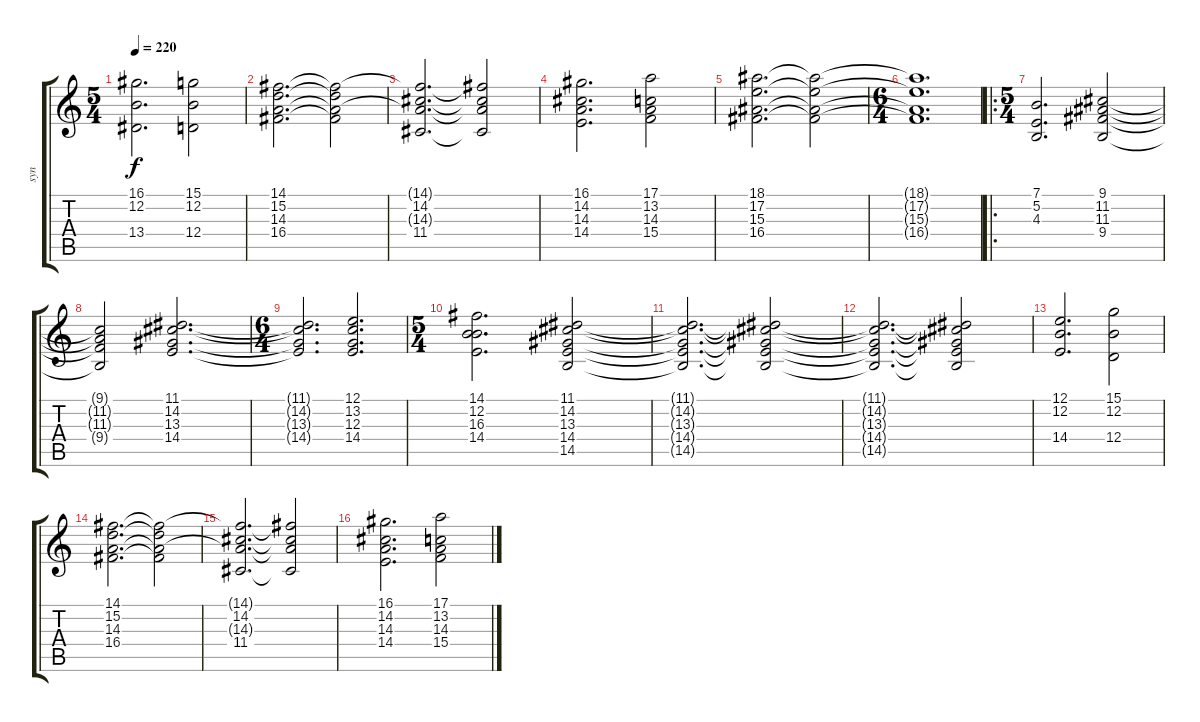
\track ("syn" "syn") {instrument pad7halo}
\staff {score tabs}
\tuning (E4 B3 G3 D3 A2 E2) {hide}
\ts (5 4)
\tempo 220
\clef g2
\ks c
(16.1 12.2 13.4).2{d dy f} (15.1 12.2 12.4).2 |
(14.1 15.2 14.3 16.4).2{d} (14.1{t} 15.2{t} 14.3{t} 16.4{t}).2 |
(14.1{t} 14.2 14.3{t} 11.4).2{d} (14.1{t} 14.2{t} 14.3{t} 11.4{t}).2 |
(16.1 14.2 14.3 14.4).2{d} (17.1 13.2 14.3 15.4).2 |
(18.1 17.2 15.3 16.4).2{d} (18.1{t} 17.2{t} 15.3{t} 16.4{t}).2 |
\ts (6 4)
(18.1{t} 17.2{t} 15.3{t} 16.4{t}).1{d} |
\ro
\ts (5 4)
(7.1 5.2 4.3).2{d} (9.1 11.2 11.3 9.4).2 |
(9.1{t} 11.2{t} 11.3{t} 9.4{t}).2 (11.1 14.2 13.3 14.4).2{d} |
\ts (6 4)
(11.1{t} 14.2{t} 13.3{t} 14.4{t}).2{d} (12.1 13.2 12.3 14.4).2{d} |
\ts (5 4)
(14.1 12.2 16.3 14.4).2{d} (11.1 14.2 13.3 14.4 14.5).2 |
(11.1{t} 14.2{t} 13.3{t} 14.4{t} 14.5{t}).2{d} (11.1{t} 14.2{t} 13.3{t} 14.4{t} 14.5{t}).2 |
(11.1{t} 14.2{t} 13.3{t} 14.4{t} 14.5{t}).2{d} (11.1{t} 14.2{t} 13.3{t} 14.4{t} 14.5{t}).2 |
(12.1 12.2 14.4).2{d} (15.1 12.2 12.4).2 |
(14.1 15.2 14.3 16.4).2{d} (14.1{t} 15.2{t} 14.3{t} 16.4{t}).2 |
(14.1{t} 14.2 14.3{t} 11.4).2{d} (14.1{t} 14.2{t} 14.3{t} 11.4{t}).2 |
(16.1 14.2 14.3 14.4).2{d} (17.1 13.2 14.3 15.4).2
